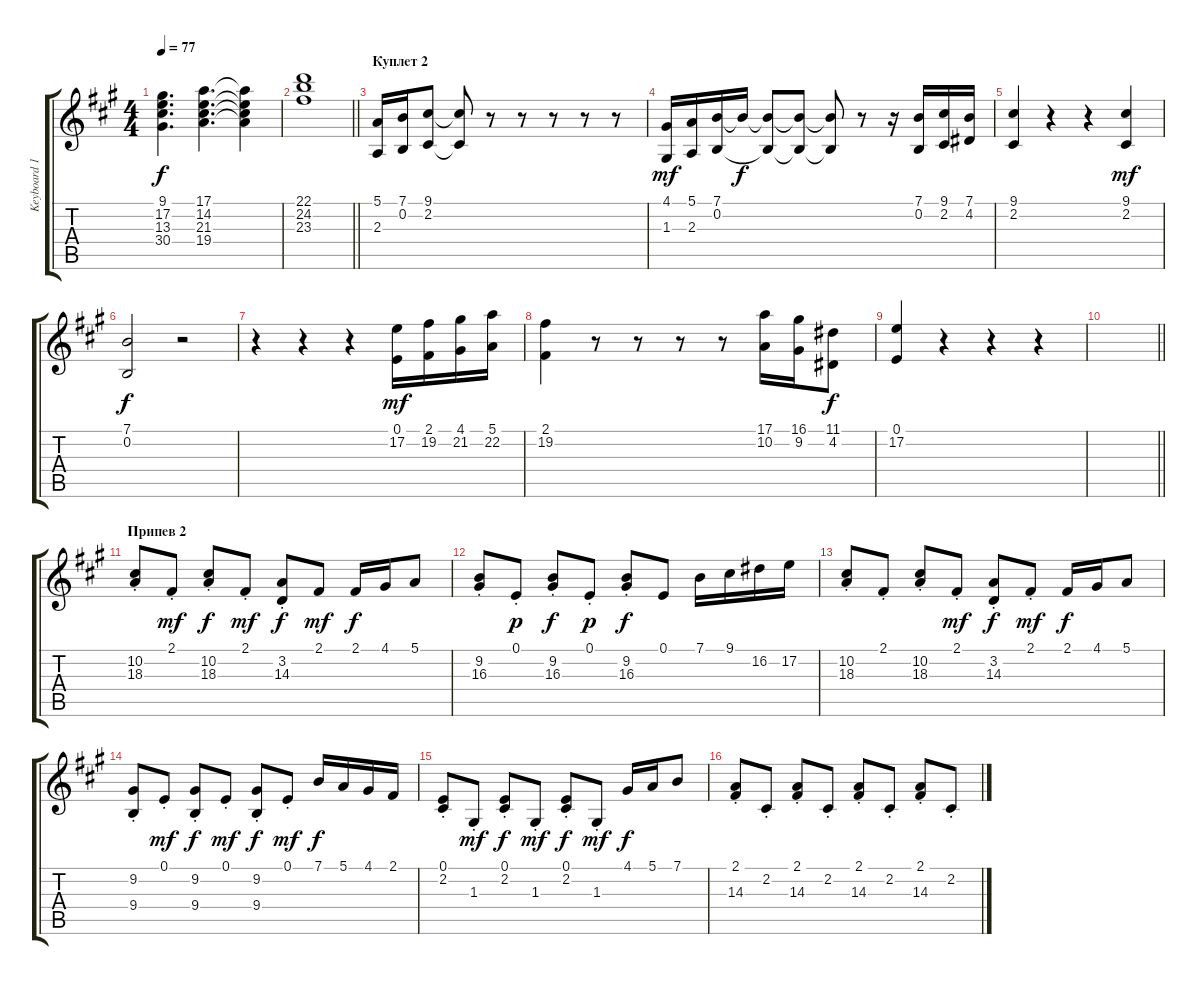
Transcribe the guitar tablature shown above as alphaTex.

\track ("Keyboard 1" "Keyboard 1") {instrument stringensemble1}
\staff {score tabs}
\tuning (E4 B3 G3 D3 A2 E2) {hide}
\ts (4 4)
\tempo 77
\clef g2
\ks f#minor
(9.1 17.2 13.3 30.4).4{d dy f instrument stringensemble1} (17.1 14.2 21.3 19.4).4{d} (17.1{t} 14.2{t} 21.3{t} 19.4{t}).4 |
\barLineRight lightlight
(22.1 24.2 23.3).1 |
\section ("" "Куплет 2")
(5.1 2.3).16{volume 11 instrument stringensemble1} (7.1 0.2).16 (9.1 2.2).8 (9.1{t} 2.2{t}).8 r.8 r.8 r.8 r.8 r.8 |
(4.1 1.3).16{dy mf volume 13} (5.1 2.3).16 (7.1 0.2).16 7.1{t}.16{dy f} (7.1{t} 0.2{t}).8 (7.1{t} 0.2{t}).8 (7.1{t} 0.2{t}).8 r.8 r.16 (7.1 0.2).16 (9.1 2.2).16 (7.1 4.2).16 |
(9.1 2.2).4 r.4 r.4 (9.1 2.2).4{dy mf} |
(7.1 0.2).2{dy f} r.2 |
r.4 r.4 r.4 (0.1 17.2).16{dy mf} (2.1 19.2).16 (4.1 21.2).16 (5.1 22.2).16 |
(2.1 19.2).4 r.8 r.8 r.8 r.8 (17.1 10.2).16 (16.1 9.2).16 (11.1 4.2).8{dy f} |
(0.1 17.2).4 r.4 r.4 r.4 |
\barLineRight lightlight
|
\section ("" "Припев 2")
(10.2{st} 18.3{st}).8{instrument stringensemble1} 2.1{st}.8{dy mf} (10.2{st} 18.3{st}).8{dy f} 2.1{st}.8{dy mf} (3.2{st} 14.3{st}).8{dy f} 2.1.8{dy mf} 2.1.16{dy f} 4.1.16 5.1.8 |
(9.2{st} 16.3{st}).8 0.1{st}.8{dy p} (9.2{st} 16.3{st}).8{dy f} 0.1{st}.8{dy p} (9.2{st} 16.3{st}).8{dy f} 0.1.8 7.1.16 9.1.16 16.2.16 17.2.16 |
(10.2{st} 18.3{st}).8 2.1{st}.8 (10.2{st} 18.3{st}).8 2.1{st}.8{dy mf} (3.2{st} 14.3{st}).8{dy f} 2.1{st}.8{dy mf} 2.1.16{dy f} 4.1.16 5.1.8 |
(9.2{st} 9.4{st}).8 0.1{st}.8{dy mf} (9.2{st} 9.4{st}).8{dy f} 0.1{st}.8{dy mf} (9.2{st} 9.4{st}).8{dy f} 0.1{st}.8{dy mf} 7.1.16{dy f} 5.1.16 4.1.16 2.1.16 |
(0.1{st} 2.2{st}).8 1.3{st}.8{dy mf} (0.1{st} 2.2{st}).8{dy f} 1.3{st}.8{dy mf} (0.1{st} 2.2{st}).8{dy f} 1.3{st}.8{dy mf} 4.1.16{dy f} 5.1.16 7.1.8 |
(2.1{st} 14.3{st}).8 2.2{st}.8 (2.1{st} 14.3{st}).8 2.2{st}.8 (2.1{st} 14.3{st}).8 2.2{st}.8 (2.1{st} 14.3{st}).8 2.2{st}.8
